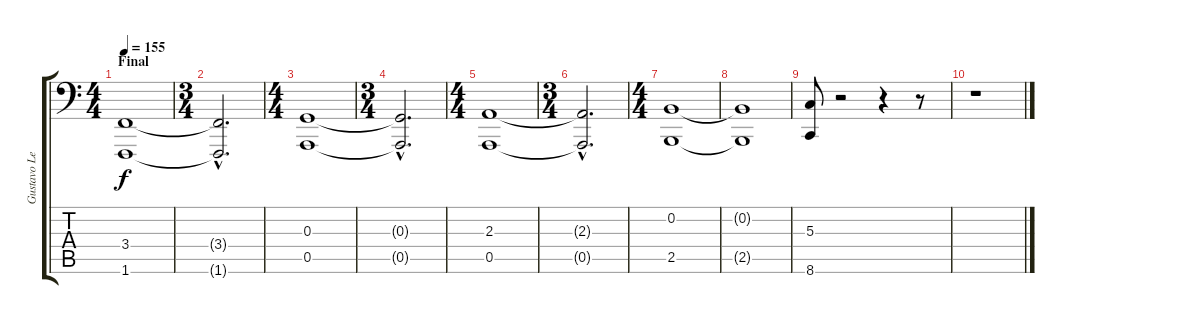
\track ("Gustavo Left Piano" "Gustavo Le") {instrument acousticgrandpiano}
\staff {score tabs}
\tuning (E3 B2 G2 D2 A1 E1) {hide}
\ts (4 4)
\section ("" "Final")
\tempo 155
\clef f4
\ks c
(3.4 1.6).1{dy f} |
\ts (3 4)
(3.4{hac t} 1.6{hac t}).2{d} |
\ts (4 4)
(0.3 0.5).1 |
\ts (3 4)
(0.3{hac t} 0.5{hac t}).2{d} |
\ts (4 4)
(2.3 0.5).1 |
\ts (3 4)
(2.3{hac t} 0.5{hac t}).2{d} |
\ts (4 4)
(0.2 2.5).1 |
(0.2{t} 2.5{t}).1 |
(5.3 8.6).8 r.2 r.4 r.8 |
r.1
